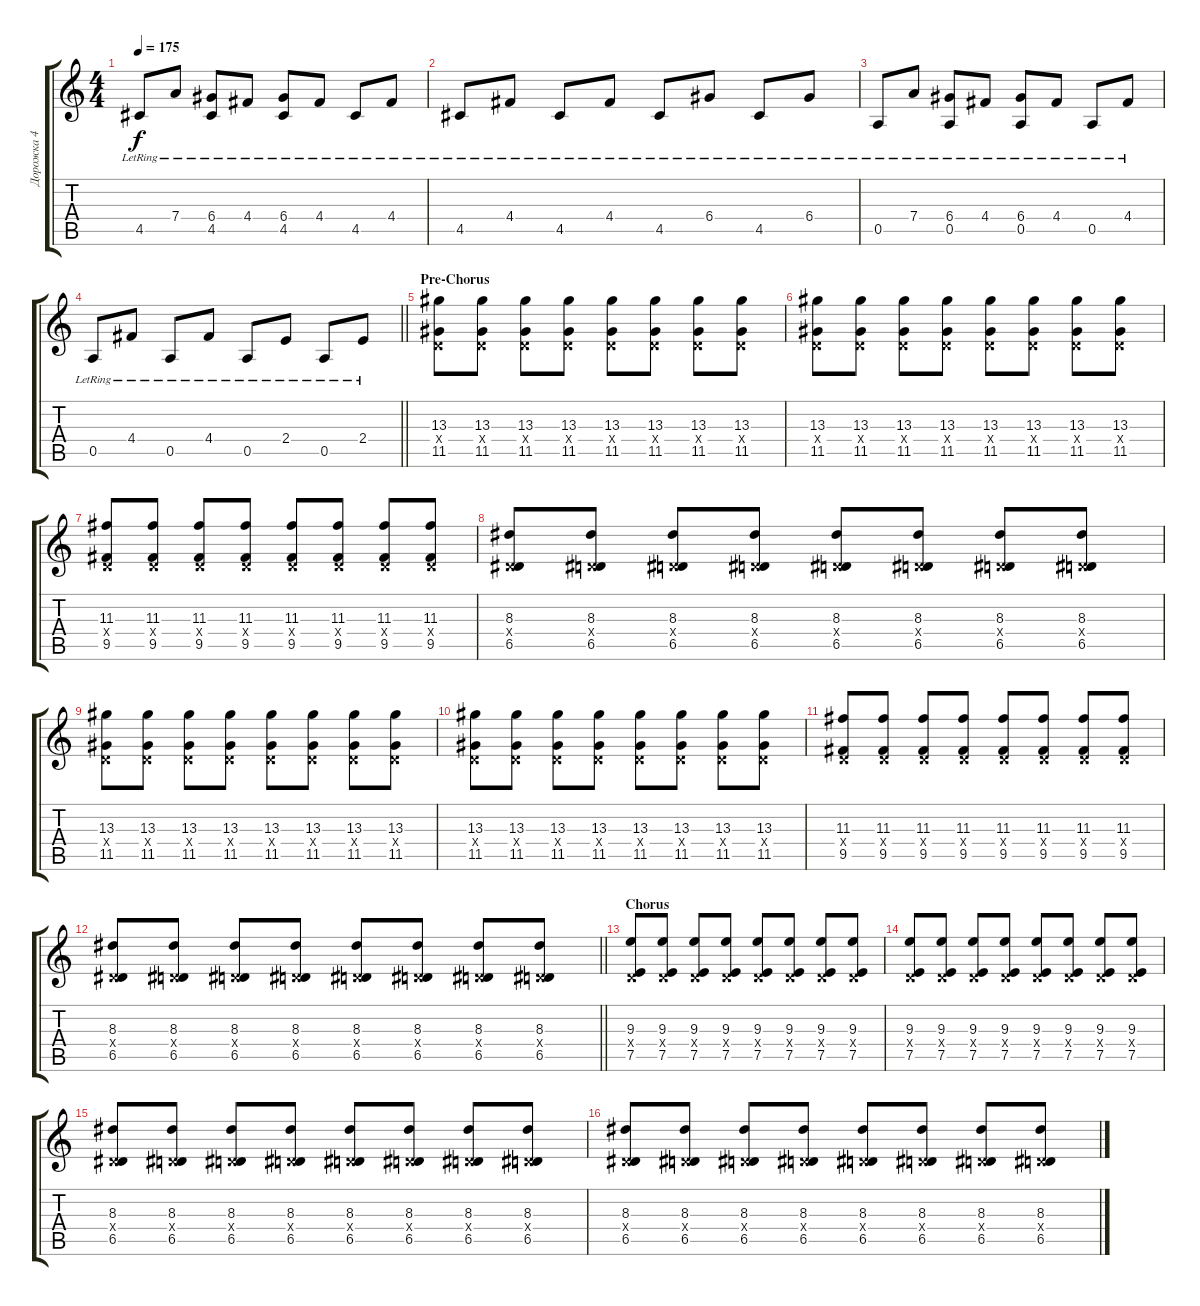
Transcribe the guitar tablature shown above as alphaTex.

\track ("Дорожка 4" "Дорожка 4") {instrument overdrivenguitar}
\staff {score tabs}
\tuning (E4 B3 G3 D3 A2 E2) {hide}
\ts (4 4)
\tempo 175
\clef g2
\ks c
4.5{lr}.8{dy f} 7.4{lr}.8 (6.4{lr} 4.5{lr}).8 4.4{lr}.8 (6.4{lr} 4.5{lr}).8 4.4{lr}.8 4.5{lr}.8 4.4{lr}.8 |
4.5{lr}.8 4.4{lr}.8 4.5{lr}.8 4.4{lr}.8 4.5{lr}.8 6.4{lr}.8 4.5{lr}.8 6.4{lr}.8 |
0.5{lr}.8 7.4{lr}.8 (6.4{lr} 0.5{lr}).8 4.4{lr}.8 (6.4{lr} 0.5{lr}).8 4.4{lr}.8 0.5{lr}.8 4.4{lr}.8 |
\barLineRight lightlight
0.5{lr}.8 4.4{lr}.8 0.5{lr}.8 4.4{lr}.8 0.5{lr}.8 2.4{lr}.8 0.5{lr}.8 2.4{lr}.8 |
\section ("" "Pre-Chorus")
(13.3 0.4{x} 11.5).8{instrument overdrivenguitar} (13.3 0.4{x} 11.5).8 (13.3 0.4{x} 11.5).8 (13.3 0.4{x} 11.5).8 (13.3 0.4{x} 11.5).8 (13.3 0.4{x} 11.5).8 (13.3 0.4{x} 11.5).8 (13.3 0.4{x} 11.5).8 |
(13.3 0.4{x} 11.5).8 (13.3 0.4{x} 11.5).8 (13.3 0.4{x} 11.5).8 (13.3 0.4{x} 11.5).8 (13.3 0.4{x} 11.5).8 (13.3 0.4{x} 11.5).8 (13.3 0.4{x} 11.5).8 (13.3 0.4{x} 11.5).8 |
(11.3 0.4{x} 9.5).8 (11.3 0.4{x} 9.5).8 (11.3 0.4{x} 9.5).8 (11.3 0.4{x} 9.5).8 (11.3 0.4{x} 9.5).8 (11.3 0.4{x} 9.5).8 (11.3 0.4{x} 9.5).8 (11.3 0.4{x} 9.5).8 |
(8.3 0.4{x} 6.5).8 (8.3 0.4{x} 6.5).8 (8.3 0.4{x} 6.5).8 (8.3 0.4{x} 6.5).8 (8.3 0.4{x} 6.5).8 (8.3 0.4{x} 6.5).8 (8.3 0.4{x} 6.5).8 (8.3 0.4{x} 6.5).8 |
(13.3 0.4{x} 11.5).8 (13.3 0.4{x} 11.5).8 (13.3 0.4{x} 11.5).8 (13.3 0.4{x} 11.5).8 (13.3 0.4{x} 11.5).8 (13.3 0.4{x} 11.5).8 (13.3 0.4{x} 11.5).8 (13.3 0.4{x} 11.5).8 |
(13.3 0.4{x} 11.5).8 (13.3 0.4{x} 11.5).8 (13.3 0.4{x} 11.5).8 (13.3 0.4{x} 11.5).8 (13.3 0.4{x} 11.5).8 (13.3 0.4{x} 11.5).8 (13.3 0.4{x} 11.5).8 (13.3 0.4{x} 11.5).8 |
(11.3 0.4{x} 9.5).8 (11.3 0.4{x} 9.5).8 (11.3 0.4{x} 9.5).8 (11.3 0.4{x} 9.5).8 (11.3 0.4{x} 9.5).8 (11.3 0.4{x} 9.5).8 (11.3 0.4{x} 9.5).8 (11.3 0.4{x} 9.5).8 |
\barLineRight lightlight
(8.3 0.4{x} 6.5).8 (8.3 0.4{x} 6.5).8 (8.3 0.4{x} 6.5).8 (8.3 0.4{x} 6.5).8 (8.3 0.4{x} 6.5).8 (8.3 0.4{x} 6.5).8 (8.3 0.4{x} 6.5).8 (8.3 0.4{x} 6.5).8 |
\section ("" "Chorus")
(9.3 0.4{x} 7.5).8 (9.3 0.4{x} 7.5).8 (9.3 0.4{x} 7.5).8 (9.3 0.4{x} 7.5).8 (9.3 0.4{x} 7.5).8 (9.3 0.4{x} 7.5).8 (9.3 0.4{x} 7.5).8 (9.3 0.4{x} 7.5).8 |
(9.3 0.4{x} 7.5).8 (9.3 0.4{x} 7.5).8 (9.3 0.4{x} 7.5).8 (9.3 0.4{x} 7.5).8 (9.3 0.4{x} 7.5).8 (9.3 0.4{x} 7.5).8 (9.3 0.4{x} 7.5).8 (9.3 0.4{x} 7.5).8 |
(8.3 0.4{x} 6.5).8 (8.3 0.4{x} 6.5).8 (8.3 0.4{x} 6.5).8 (8.3 0.4{x} 6.5).8 (8.3 0.4{x} 6.5).8 (8.3 0.4{x} 6.5).8 (8.3 0.4{x} 6.5).8 (8.3 0.4{x} 6.5).8 |
(8.3 0.4{x} 6.5).8 (8.3 0.4{x} 6.5).8 (8.3 0.4{x} 6.5).8 (8.3 0.4{x} 6.5).8 (8.3 0.4{x} 6.5).8 (8.3 0.4{x} 6.5).8 (8.3 0.4{x} 6.5).8 (8.3 0.4{x} 6.5).8
